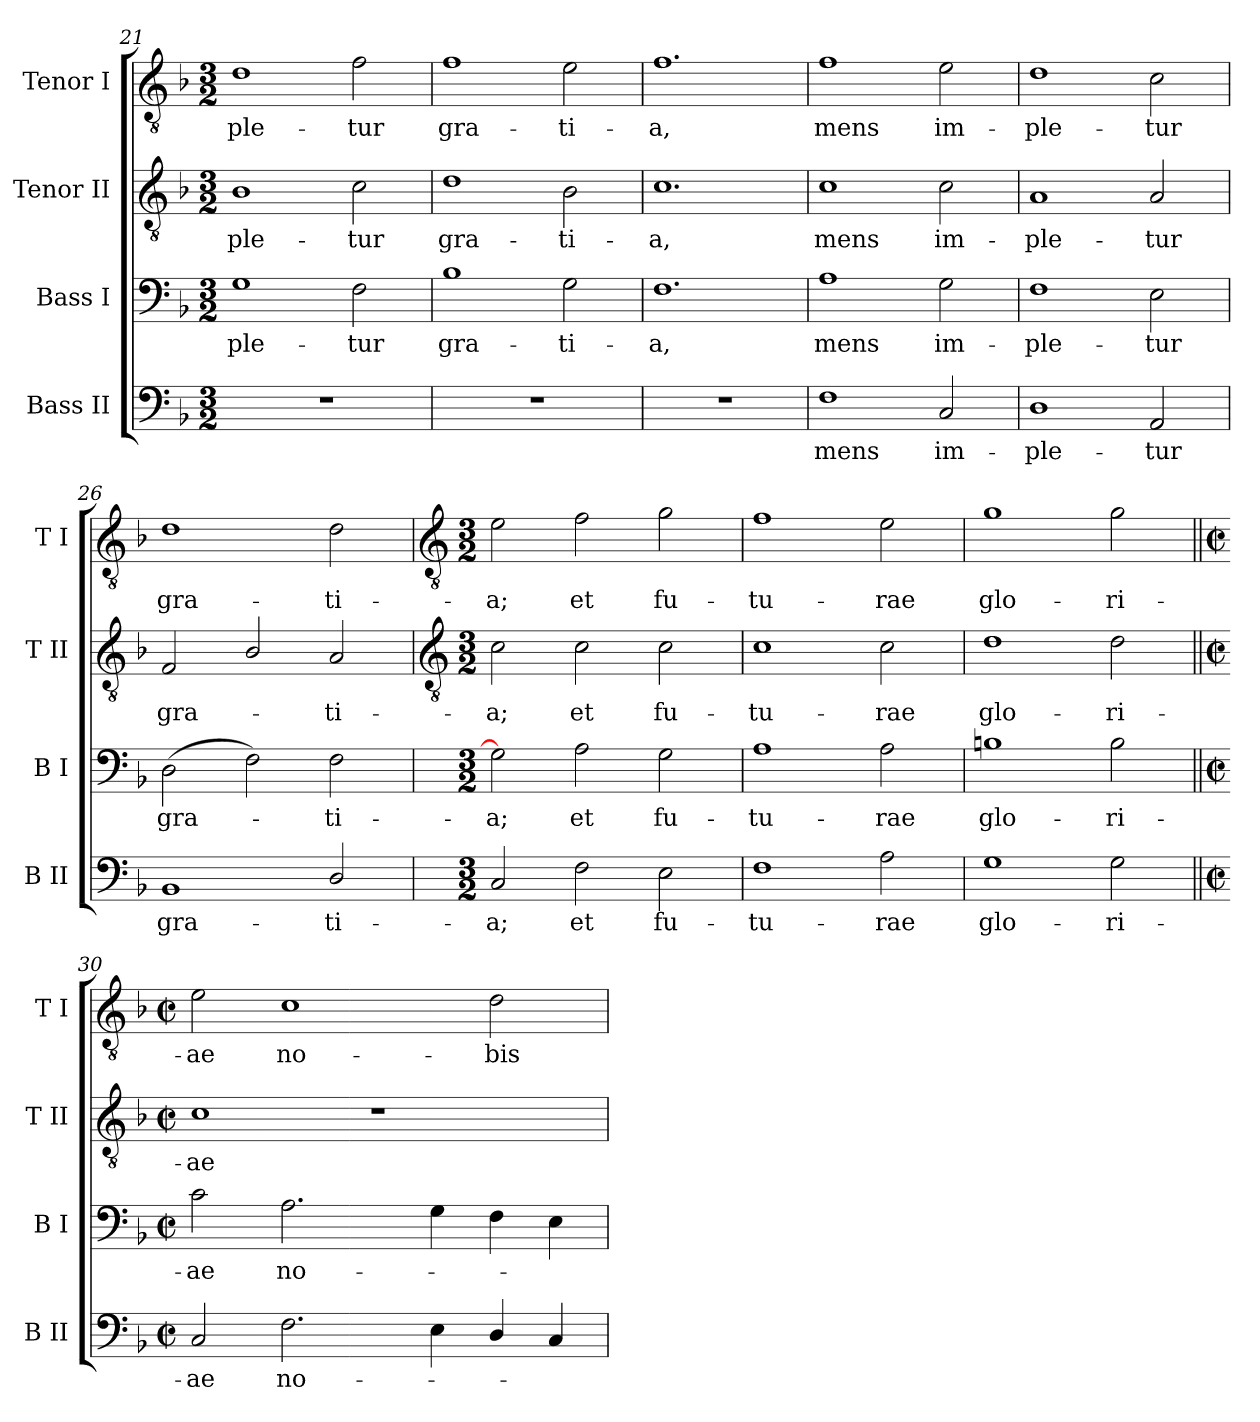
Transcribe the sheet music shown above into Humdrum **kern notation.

**kern	**text	**kern	**text	**kern	**text	**kern	**text
*part4	*part4	*part3	*part3	*part2	*part2	*part1	*part1
*staff4	*staff4	*staff3	*staff3	*staff2	*staff2	*staff1	*staff1
*I"Bass II	*	*I"Bass I	*	*I"Tenor II	*	*I"Tenor I	*
*I'B II	*	*I'B I	*	*I'T II	*	*I'T I	*
*clefF4	*	*clefF4	*	*clefGv2	*	*clefGv2	*
*k[b-]	*	*k[b-]	*	*k[b-]	*	*k[b-]	*
*F:	*	*F:	*	*F:	*	*F:	*
*M3/2	*	*M3/2	*	*M3/2	*	*M3/2	*
=21	=21	=21	=21	=21	=21	=21	=21
!LO:N:vis=1	!	!	!LO:LY:b	!	!LO:LY:b	!	!LO:LY:b
1.r	.	1G	-ple-	1B-	-ple-	1d	-ple-
!	!	!	!LO:LY:b	!	!LO:LY:b	!	!LO:LY:b
.	.	2F	-tur	2c	-tur	2f	-tur
=22	=22	=22	=22	=22	=22	=22	=22
!LO:N:vis=1	!	!	!LO:LY:b	!	!LO:LY:b	!	!LO:LY:b
1.r	.	1B-	gra-	1d	gra-	1f	gra-
!	!	!	!LO:LY:b	!	!LO:LY:b	!	!LO:LY:b
.	.	2G	-ti-	2B-	-ti-	2e	-ti-
=23	=23	=23	=23	=23	=23	=23	=23
!LO:N:vis=1	!	!	!LO:LY:b	!	!LO:LY:b	!	!LO:LY:b
1.r	.	1.F	-a,	1.c	-a,	1.f	-a,
=24	=24	=24	=24	=24	=24	=24	=24
!	!LO:LY:b	!	!LO:LY:b	!	!LO:LY:b	!	!LO:LY:b
1F	mens	1A	mens	1c	mens	1f	mens
!	!LO:LY:b	!	!LO:LY:b	!	!LO:LY:b	!	!LO:LY:b
2C	im-	2G	im-	2c	im-	2e	im-
=25	=25	=25	=25	=25	=25	=25	=25
!	!LO:LY:b	!	!LO:LY:b	!	!LO:LY:b	!	!LO:LY:b
1D	-ple-	1F	-ple-	1A	-ple-	1d	-ple-
!	!LO:LY:b	!	!LO:LY:b	!	!LO:LY:b	!	!LO:LY:b
2AA	-tur	2E	-tur	2A	-tur	2c	-tur
=26	=26	=26	=26	=26	=26	=26	=26
!	!LO:LY:b	!	!LO:LY:b	!	!LO:LY:b	!	!LO:LY:b
1BB-	gra-	(>2D	gra-	2F	gra-	1d	gra-
.	.	2F)	.	2B-/	.	.	.
!	!LO:LY:b	!	!LO:LY:b	!	!LO:LY:b	!	!LO:LY:b
2D/	-ti-	2F	ti-	2A	ti-	2d	-ti-
!!LO:LB:g=z
=27	=27	=27	=27	=27	=27	=27	=27
*	*	*	*	*clefGv2	*	*clefGv2	*
*M3/2	*	*M3/2	*	*M3/2	*	*M3/2	*
!	!LO:LY:b	!	!LO:LY:b	!	!LO:LY:b	!	!LO:LY:b
2C	-a;	2G]	-a;	2c	-a;	2e	-a;
!	!LO:LY:b	!	!LO:LY:b	!	!LO:LY:b	!	!LO:LY:b
2F	et	2A	et	2c	et	2f	et
!	!LO:LY:b	!	!LO:LY:b	!	!LO:LY:b	!	!LO:LY:b
2E	fu-	2G	fu-	2c	fu-	2g	fu-
=28	=28	=28	=28	=28	=28	=28	=28
!	!LO:LY:b	!	!LO:LY:b	!	!LO:LY:b	!	!LO:LY:b
1F	-tu-	1A	-tu-	1c	-tu-	1f	-tu-
!	!LO:LY:b	!	!LO:LY:b	!	!LO:LY:b	!	!LO:LY:b
2A	-rae	2A	-rae	2c	-rae	2e	-rae
=29	=29	=29	=29	=29	=29	=29	=29
!	!LO:LY:b	!	!LO:LY:b	!	!LO:LY:b	!	!LO:LY:b
1G	glo-	1Bn	glo-	1d	glo-	1g	glo-
!	!LO:LY:b	!	!LO:LY:b	!	!LO:LY:b	!	!LO:LY:b
2G	-ri-	2B	-ri-	2d	-ri-	2g	-ri-
=30||	=30||	=30||	=30||	=30||	=30||	=30||	=30||
*M4/2	*	*M4/2	*	*M4/2	*	*M4/2	*
*met(c|)	*	*met(c|)	*	*met(c|)	*	*met(c|)	*
!	!LO:LY:b	!	!LO:LY:b	!	!LO:LY:b	!	!LO:LY:b
2C	-ae	2c	-ae	1c	-ae	2e	-ae
!	!LO:LY:b	!	!LO:LY:b	!	!	!	!LO:LY:b
2.F	no-	2.A	no-	.	.	1c	no-
.	.	.	.	1r	.	.	.
4E	.	4G	.	.	.	.	.
!	!	!	!	!	!	!	!LO:LY:b
4D/	.	4F	.	.	.	2d	-bis
4C	.	4E	.	.	.	.	.
=	=	=	=	=	=	=	=
*-	*-	*-	*-	*-	*-	*-	*-
